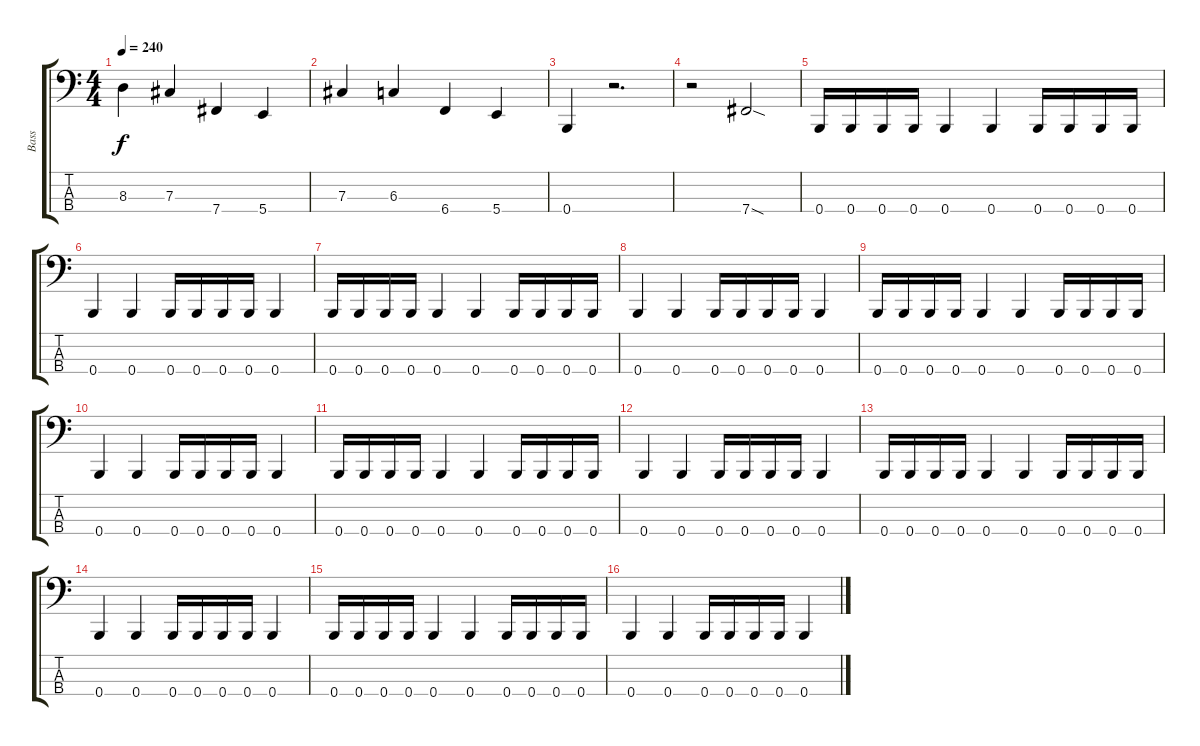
\track ("Bass" "Bass") {instrument electricbassfinger}
\staff {score tabs}
\tuning (E2 B1 Gb1 B0) {hide}
\ts (4 4)
\tempo 240
\clef f4
\ks c
8.3.4{dy f} 7.3.4 7.4.4 5.4.4 |
7.3.4 6.3.4 6.4.4 5.4.4 |
0.4.4 r.2{d} |
r.2 7.4{sod}.2 |
0.4.16 0.4.16 0.4.16 0.4.16 0.4.4 0.4.4 0.4.16 0.4.16 0.4.16 0.4.16 |
0.4.4 0.4.4 0.4.16 0.4.16 0.4.16 0.4.16 0.4.4 |
0.4.16 0.4.16 0.4.16 0.4.16 0.4.4 0.4.4 0.4.16 0.4.16 0.4.16 0.4.16 |
0.4.4 0.4.4 0.4.16 0.4.16 0.4.16 0.4.16 0.4.4 |
0.4.16 0.4.16 0.4.16 0.4.16 0.4.4 0.4.4 0.4.16 0.4.16 0.4.16 0.4.16 |
0.4.4 0.4.4 0.4.16 0.4.16 0.4.16 0.4.16 0.4.4 |
0.4.16 0.4.16 0.4.16 0.4.16 0.4.4 0.4.4 0.4.16 0.4.16 0.4.16 0.4.16 |
0.4.4 0.4.4 0.4.16 0.4.16 0.4.16 0.4.16 0.4.4 |
0.4.16 0.4.16 0.4.16 0.4.16 0.4.4 0.4.4 0.4.16 0.4.16 0.4.16 0.4.16 |
0.4.4 0.4.4 0.4.16 0.4.16 0.4.16 0.4.16 0.4.4 |
0.4.16 0.4.16 0.4.16 0.4.16 0.4.4 0.4.4 0.4.16 0.4.16 0.4.16 0.4.16 |
0.4.4 0.4.4 0.4.16 0.4.16 0.4.16 0.4.16 0.4.4
